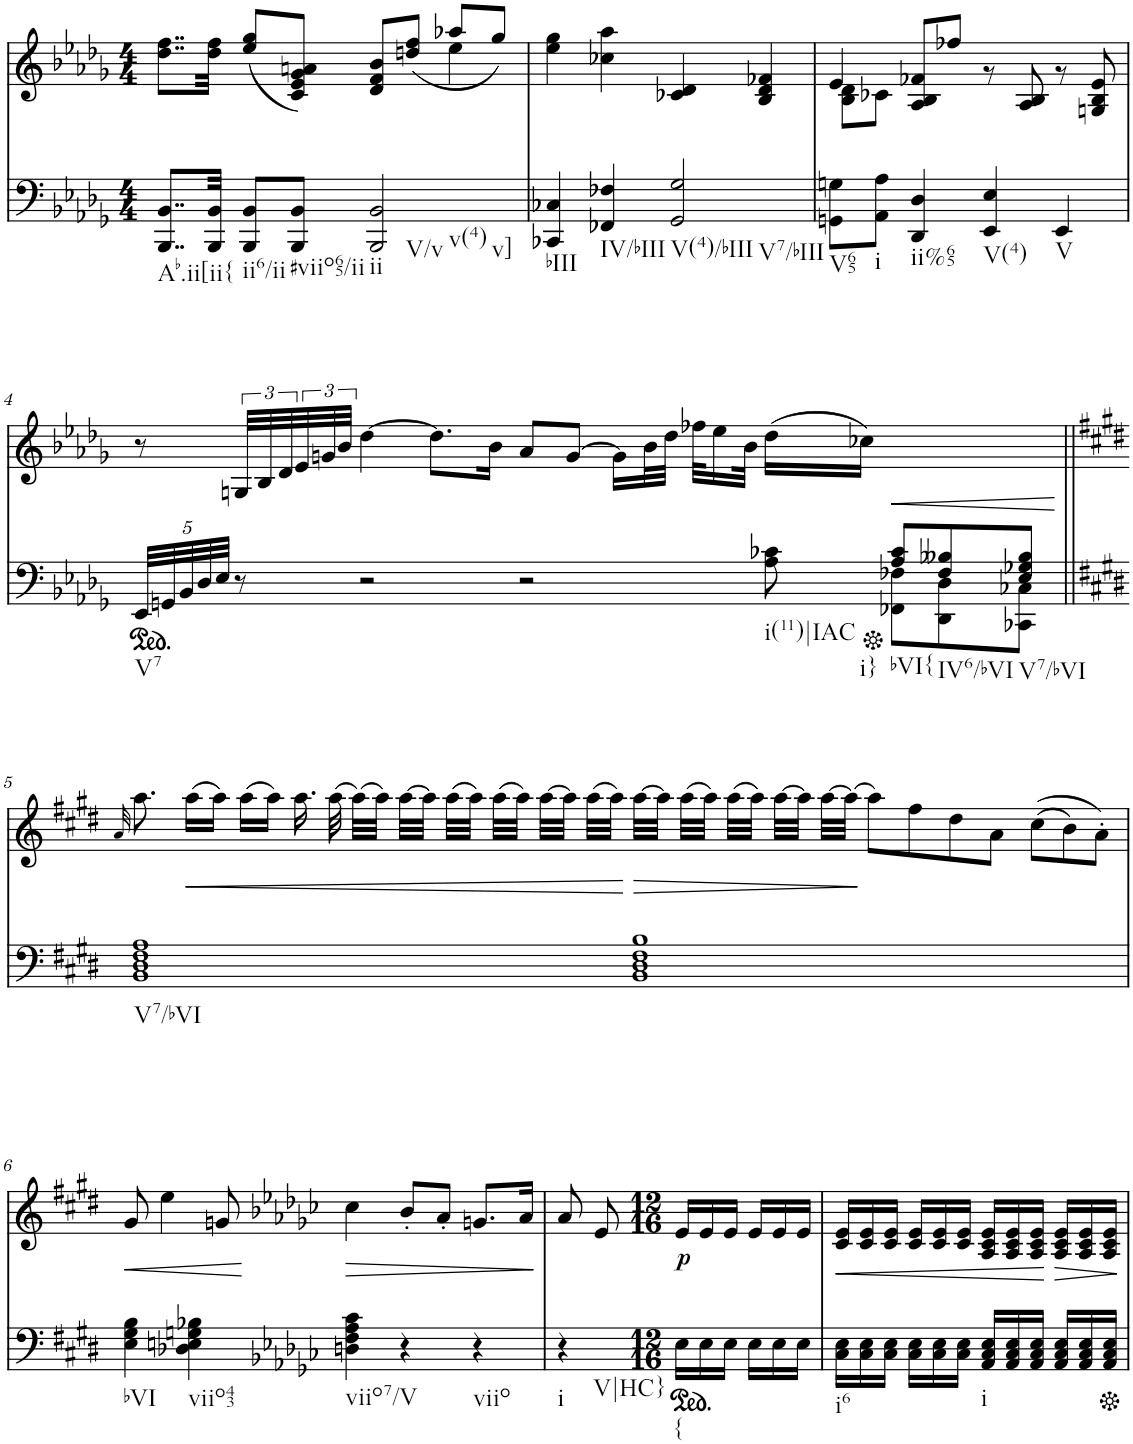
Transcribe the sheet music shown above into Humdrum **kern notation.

**kern	**kern	**text	**dynam
*part2	*part1	*part1	*part1
*staff2	*staff1	*staff1	*staff1
*I"Piano	*I"Piano	*	*
*I'Pno	*I'Pno	*	*
*clefF4	*clefG2	*	*
*k[b-e-a-d-g-]	*k[b-e-a-d-g-]	*	*
*M4/4	*M4/4	*	*
=1	=1	=1	=1
*	*^	*	*
!LO:TX:b:t=Ab.ii[ii{	!	!	!	!
8..BBB-/ 8..BB-/L	8..dd-\ 8..ff\L	4ryy	.	.
32BBB-/ 32BB-/Jkk	32dd-\ 32ff\Jkk	.	.	.
!LO:TX:b:t=ii6/ii	!	!	!	!
8BBB-/ 8BB-/L	2ryy	(<8ee-/ 8gg-/L	.	.
!LO:TX:b:t=#viio65/ii	!	!	!	!
8BBB-/ 8BB-/J	.	8c/ 8e-/ 8g-/ 8an/J)	.	.
!LO:TX:b:t=ii	!	!	!	!
!LO:TX:b:t=V/v	!	!	!	!
!LO:TX:b:t=v(4)	!	!	!	!
!LO:TX:b:t=v]	!	!	!	!
2BBB-/ 2BB-/	.	8d-/ 8f/ 8b-/L	.	.
.	.	(8ddn/ 8ff/J	.	.
.	4ee-\	8aa-X/L	.	.
.	.	8gg-/J)	.	.
=2	=2	=2	=2	=2
!LO:TX:b:t=bIII	!	!	!	!
*	*v	*v	*	*
4CC-X/ 4C-X/	4ee-\ 4gg-\	.	.
!LO:TX:b:t=IV/bIII	!	!	!
4FF-X/ 4F-X/	4cc-X\ 4aa-\	.	.
!LO:TX:b:t=V(4)/bIII	!	!	!
!LO:TX:b:t=V7/bIII	!	!	!
2GG-/ 2G-/	4c-X/ 4d-/	.	.
.	4B-/ 4d-/ 4f-X/	.	.
=3	=3	=3	=3
*	*^	*	*
!LO:TX:b:t=V65	!	!	!	!
8GGn\ 8Gn\L	4e-/	8B-\ 8d-\L	.	.
!LO:TX:b:t=i	!	!	!	!
8AA-\ 8A-\J	.	8c-X\J	.	.
!LO:TX:b:t=ii%65	!	!	!	!
4DD-/ 4D-/	8A-/ 8B-/ 8f-X/L	4ryy	.	.
.	8ff-X/J	.	.	.
!LO:TX:b:t=V(4)	!	!	!	!
4EE-/ 4E-/	2ryy	8r	.	.
.	.	8A-/ 8B-/	.	.
!LO:TX:b:t=V	!	!	!	!
4EE-/	.	8r	.	.
.	.	8Gn/ 8B-/ 8e-/	.	.
*	*v	*v	*	*
!!LO:LB:g=z
=4	=4	=4	=4
*ped	*	*	*
*Xbrackettup	*	*	*
*^	*^	*	*
!LO:TX:b:t=V7	!	!	!	!	!
*	*	*v	*v	*	*
40EE-/LLL	4ryy	8r	.	.
40GGn/	.	.	.	.
40BB-/	.	.	.	.
40D-/	.	.	.	.
40E-/JJJ	.	.	.	.
8r	.	48Gn/LLL	.	.
.	.	48B-/	.	.
.	.	48d-/	.	.
.	.	48e-/	.	.
.	.	48gn/	.	.
.	.	48b-/JJJ	.	.
*v	*v	*	*	*
2r	[4dd-\	.	.
.	8.dd-\L]	.	.
.	16b-\Jk	.	.
4r	8a-/L	.	.
.	[8g/J	.	.
4ryy	16g\LL]	.	.
.	32b-\L	.	.
.	32dd-\JJJ	.	.
.	32ff-X\KLL	.	.
.	16ee-\	.	.
.	32b-\JJk	.	.
*^	*	*	*
!LO:TX:b:t=i(11)|IAC	!	!	!	!
!LO:TX:b:t=i}	!	!	!	!
8ryy	8A-\ 8c-X\	(16dd-\LL	.	.
.	.	16cc-X\JJ)	.	.
*Xped	*	*	*	*
!LO:TX:b:t=bVI{	!	!	!	!
!	!	!	!	!LO:HP:b
8A-/ 8c-/L	8FF-X\ 8F-X\L	8ryy	.	<
!LO:TX:b:t=IV6/bVI	!	!	!	!
8F-/ 8B--X/	8DD-\ 8D-\	8ryy	.	.
!LO:TX:b:t=V7/bVI	!	!	!	!
8E-/ 8G-X/ 8B--/J	8CC-X\ 8C-X\J	8ryy	.	.
*v	*v	*	*	*
.	.	.	[
!!LO:LB:g=z
=5||	=5||	=5||	=5||
*k[f#c#g#d#]	*k[f#c#g#d#]	*	*
.	32qa/	.	.
!LO:TX:b:t=V7/bVI	!	!	!
1BB 1D# 1F# 1A	8.aa\	.	.
!	!	!	!LO:HP:b
.	(16aa\LL	.	<
.	16aa\JJ)	.	.
.	(16aa\LL	.	.
.	16aa\JJ)	.	.
.	16.aa\	.	.
.	(32aa\	.	.
.	(32aa\LLL)	.	.
.	32aa\JJJ)	.	.
.	[32aa\LLL	.	.
.	32aa\JJJ]	.	.
.	(32aa\LLL	.	.
.	32aa\JJJ)	.	.
.	(32aa\LLL	.	.
.	32aa\JJJ)	.	.
.	[32aa\LLL	.	.
.	32aa\JJJ]	.	.
.	(32aa\LLL	.	.
.	32aa\JJJ)	.	.
!	!	!	!LO:HP:n=1:b
.	[32aa\LLL	.	[ >
.	32aa\JJJ]	.	.
4r	(32aa\LLL	.	.
.	32aa\JJJ)	.	.
.	(32aa\LLL	.	.
.	32aa\JJJ)	.	.
.	[32aa\LLL	.	.
.	32aa\JJJ]	.	.
.	[32aa\LLL	.	.
.	(32aa\JJJ]	.	.
1BB 1D# 1F# 1B	8aa\L)	.	]
.	8ff#\	.	.
.	8dd#\	.	.
.	8a\J	.	.
*	*Xbrackettup	*	*
.	((12cc#\L	.	.
.	12b\)	.	.
.	12a'\J)	.	.
.	4ryy	.	.
!!LO:LB:g=z
=6	=6	=6	=6
!LO:TX:b:t=bVI	!	!	!
!	!	!	!LO:HP:b
4E\ 4G#\ 4B\	8g#/	.	<
.	4ee\	.	.
!LO:TX:b:t=viio43	!	!	!
4D-X\ 4En\ 4Gn\ 4B-X\	.	.	.
.	8gn/	.	.
.	.	.	[
=6X1-	=6X1-	=6X1-	=6X1-
*k[b-e-a-d-g-c-]	*k[b-e-a-d-g-c-]	*	*
!LO:TX:b:t=viio7/V	!	!	!
!	!	!	!LO:HP:b
4Dn\ 4F\ 4A-\ 4c-\	4cc-\	.	>
4r	8b-'/L	.	.
.	8a-'/J	.	.
!LO:TX:b:t=viio	!	!	!
4r	8.gn/L	.	.
.	16a-/Jk	.	.
.	.	.	]
=6X2	=6X2	=6X2	=6X2
!LO:TX:b:t=i	!	!	!
!LO:TX:b:t=V|HC}	!	!	!
4r	8a-/	.	.
.	8e-/	.	.
=7-	=7-	=7-	=7-
*M12/16	*M12/16	*	*
*ped	*	*	*
!LO:TX:b:t={	!	!	!
!	!	!LO:LY:b	!
16E-\LL	16e-/LL	.	.
16E-\	16e-/	.	.
16E-\JJ	16e-/JJ	.	.
16E-\LL	16e-/LL	.	.
16E-\	16e-/	.	.
16E-\JJ	16e-/JJ	.	.
=8	=8	=8	=8
!LO:TX:b:t=i6	!	!	!
!	!	!	!LO:HP:b
16C-\ 16E-\LL	16c-/ 16e-/LL	.	<
16C-\ 16E-\	16c-/ 16e-/	.	.
16C-\ 16E-\JJ	16c-/ 16e-/JJ	.	.
16C-\ 16E-\LL	16c-/ 16e-/LL	.	.
16C-\ 16E-\	16c-/ 16e-/	.	.
16C-\ 16E-\JJ	16c-/ 16e-/JJ	.	.
!LO:TX:b:t=i	!	!	!
16AA-/ 16C-/ 16E-/LL	16A-/ 16c-/ 16e-/LL	.	.
16AA-/ 16C-/ 16E-/	16A-/ 16c-/ 16e-/	.	.
16AA-/ 16C-/ 16E-/JJ	16A-/ 16c-/ 16e-/JJ	.	.
!	!	!	!LO:HP:n=1:b
16AA-/ 16C-/ 16E-/LL	16A-/ 16c-/ 16e-/LL	.	[ >
16AA-/ 16C-/ 16E-/	16A-/ 16c-/ 16e-/	.	.
16AA-/ 16C-/ 16E-/JJ	16A-/ 16c-/ 16e-/JJ	.	.
.	.	.	]
*Xped	*	*	*
=	=	=	=
*-	*-	*-	*-
